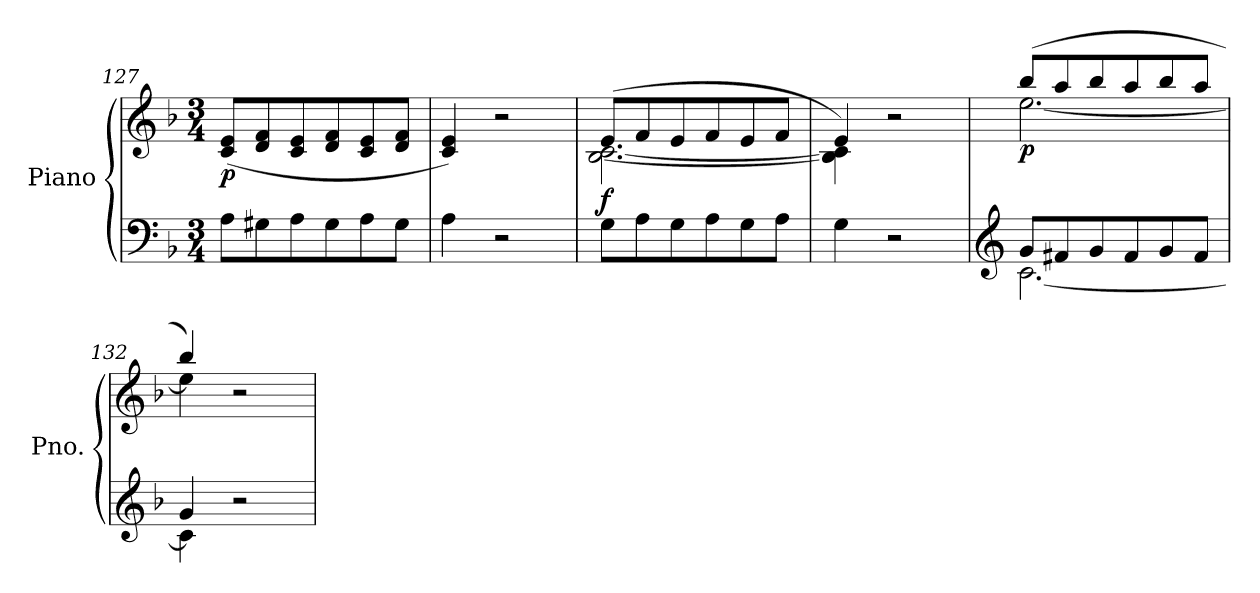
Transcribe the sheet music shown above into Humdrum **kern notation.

**kern	**kern	**dynam
*part1	*part1	*part1
*staff2	*staff1	*staff1/2
*I"Piano	*	*
*I'Pno.	*	*
*clefF4	*clefG2	*
*k[b-]	*k[b-]	*
*M3/4	*M3/4	*
=127	=127	=127
!	!	!LO:DY:b
8A\L	(<8c/ 8e/L	p
8G#X\	8d/ 8f/	.
8A\	8c/ 8e/	.
8G#\	8d/ 8f/	.
8A\	8c/ 8e/	.
8G#\J	8d/ 8f/J	.
=128	=128	=128
4A\	4c/ 4e/)	.
2r	2r	.
=129	=129	=129
*	*^	*
!	!	!	!LO:DY:b
8G\L	(>8e/L	[2.B-\ [2.c\	f
8A\	8f/	.	.
8G\	8e/	.	.
8A\	8f/	.	.
8G\	8e/	.	.
8A\J	8f/J	.	.
=130	=130	=130	=130
4G\	4e/)	4B-\] 4c\]	.
2r	2r	2ryy	.
!!LO:LB:g=z	!!
=131	=131	=131	=131
*clefG2	*	*	*
*^	*	*	*
!	!	!	!	!LO:DY:b
8g/L	[2.c\	(>8bb-/L	[2.ee\	p
8f#X/	.	8aa/	.	.
8g/	.	8bb-/	.	.
8f#/	.	8aa/	.	.
8g/	.	8bb-/	.	.
8f#/J	.	8aa/J	.	.
=132	=132	=132	=132	=132
4g/	4c\]	4bb-/)	4ee\]	.
2r	2ryy	2r	2ryy	.
*v	*v	*	*	*
*	*v	*v	*
=	=	=
*-	*-	*-
